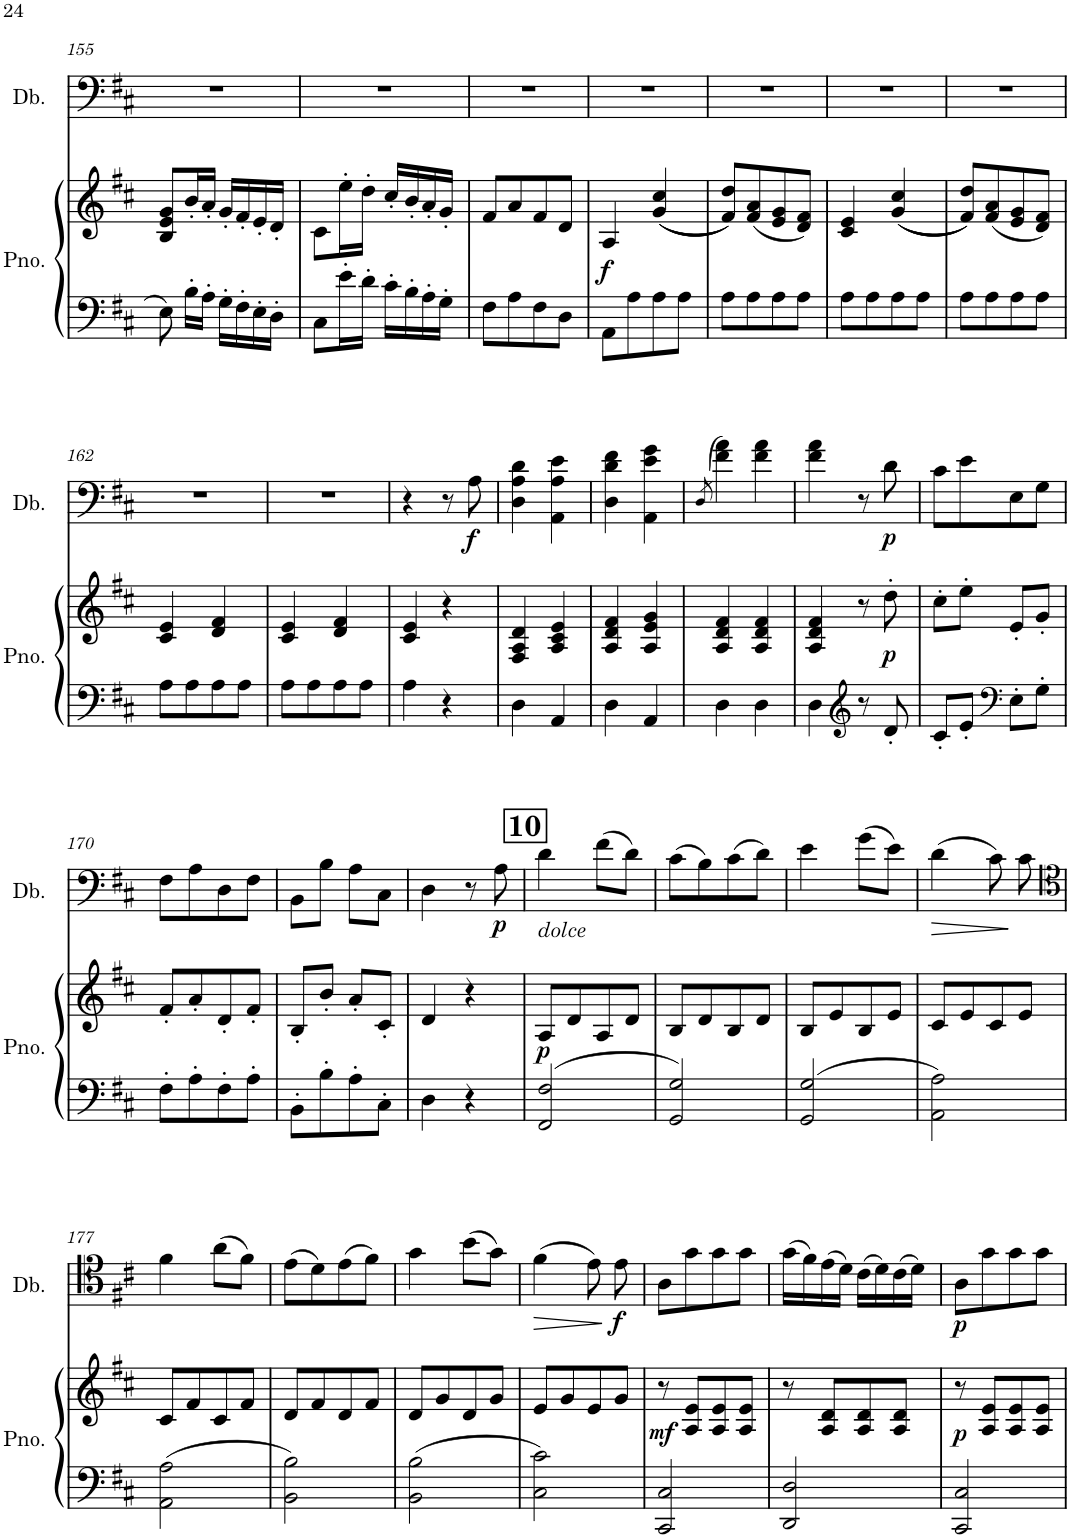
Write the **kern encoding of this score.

**kern	**kern	**dynam	**kern	**dynam
*part2	*part2	*part2	*part1	*part1
*staff3	*staff2	*staff2/3	*staff1	*staff1
*I"Piano	*	*	*I"Double Bass	*
*I'Pno.	*	*	*I'Db.	*
!!LO:PB:g=z
*clefF4	*clefG2	*	*clefF4	*
*	*	*	*Trd7c12	*
*k[f#c#]	*k[f#c#]	*	*k[f#c#]	*
*M2/4	*M2/4	*	*M2/4	*
=155	=155	=155	=155	=155
8E\	8B/ 8e/ 8g/L	.	2r	.
16B'\LL	16b'/L	.	.	.
16A'\JJ	16a'/JJ	.	.	.
16G'\LL	16g'/LL	.	.	.
16F#'\	16f#'/	.	.	.
16E'\	16e'/	.	.	.
16D'\JJ	16d'/JJ	.	.	.
=156	=156	=156	=156	=156
8C#\L	8c#\L	.	2r	.
16e'\L	16ee'\L	.	.	.
16d'\JJ	16dd'\JJ	.	.	.
16c#'\LL	16cc#'/LL	.	.	.
16B'\	16b'/	.	.	.
16A'\	16a'/	.	.	.
16G'\JJ	16g'/JJ	.	.	.
=157	=157	=157	=157	=157
8F#\L	8f#/L	.	2r	.
8A\	8a/	.	.	.
8F#\	8f#/	.	.	.
8D\J	8d/J	.	.	.
=158	=158	=158	=158	=158
!	!	!LO:DY:b	!	!
8AA\L	4A/	f	2r	.
8A\	.	.	.	.
8A\	((<4g/ 4cc#/	.	.	.
8A\J	.	.	.	.
=159	=159	=159	=159	=159
8A\L	8f#/ 8dd/L))	.	2r	.
8A\	(8f#/ 8a/	.	.	.
8A\	8e/ 8g/	.	.	.
8A\J	8d/ 8f#/J)	.	.	.
=160	=160	=160	=160	=160
8A\L	4c#/ 4e/	.	2r	.
8A\	.	.	.	.
8A\	(<(4g/ 4cc#/	.	.	.
8A\J	.	.	.	.
=161	=161	=161	=161	=161
8A\L	8f#/ 8dd/L))	.	2r	.
8A\	(8f#/ 8a/	.	.	.
8A\	8e/ 8g/	.	.	.
8A\J	8d/ 8f#/J)	.	.	.
!!LO:LB:g=z
=162	=162	=162	=162	=162
8A\L	4c#/ 4e/	.	2r	.
8A\	.	.	.	.
8A\	4d/ 4f#/	.	.	.
8A\J	.	.	.	.
=163	=163	=163	=163	=163
8A\L	4c#/ 4e/	.	2r	.
8A\	.	.	.	.
8A\	4d/ 4f#/	.	.	.
8A\J	.	.	.	.
=164	=164	=164	=164	=164
4A\	4c#/ 4e/	.	4r	.
4r	4r	.	8r	.
!	!	!	!	!LO:DY:b
.	.	.	8A\	f
=165	=165	=165	=165	=165
4D\	4F#/ 4A/ 4d/	.	4D\ 4A\ 4d\	.
4AA/	4A/ 4c#/ 4e/	.	4AA\ 4A\ 4e\	.
=166	=166	=166	=166	=166
4D\	4A/ 4d/ 4f#/	.	4D\ 4d\ 4f#\	.
4AA/	4A/ 4e/ 4g/	.	4AA\ 4e\ 4g\	.
=167	=167	=167	=167	=167
.	.	.	(>8qD/	.
4D\	4A/ 4d/ 4f#/	.	4f#\ 4a\)	.
4D\	4A/ 4d/ 4f#/	.	4f#\ 4a\	.
=168	=168	=168	=168	=168
4D\	4A/ 4d/ 4f#/	.	4f#\ 4a\	.
*clefG2	*	*	*	*
8r	8r	.	8r	.
!	!	!LO:DY:b	!	!LO:DY:b
8d'/	8dd'\	p	8d\	p
=169	=169	=169	=169	=169
8c#'/L	8cc#'\L	.	8c#\L	.
8e'/J	8ee'\J	.	8e\	.
*clefF4	*	*	*	*
8E'\L	8e'/L	.	8E\	.
8G'\J	8g'/J	.	8G\J	.
!!LO:LB:g=z
=170	=170	=170	=170	=170
8F#'\L	8f#'/L	.	8F#\L	.
8A'\	8a'/	.	8A\	.
8F#'\	8d'/	.	8D\	.
8A'\J	8f#'/J	.	8F#\J	.
=171	=171	=171	=171	=171
8BB'\L	8B'/L	.	8BB\L	.
8B'\	8b'/J	.	8B\J	.
8A'\	8a'/L	.	8A\L	.
8C#'\J	8c#'/J	.	8C#\J	.
=172	=172	=172	=172	=172
4D\	4d/	.	4D\	.
4r	4r	.	8r	.
!	!	!	!	!LO:DY:b
.	.	.	8A\	p
!!LO:REH:place=s1:a:B:cj:fs=14:t=10
=173	=173	=173	=173	=173
!	!	!	!LO:TX:b:i:t=dolce	!
!	!	!LO:DY:b	!	!
2FF#/ 2F#/	8A/L	p	4d\	.
.	8d/	.	.	.
.	8A/	.	(8f#\L	.
.	8d/J	.	8d\J)	.
=174	=174	=174	=174	=174
2GG/ 2G/	8B/L	.	(8c#\L	.
.	8d/	.	8B\)	.
.	8B/	.	(8c#\	.
.	8d/J	.	8d\J)	.
=175	=175	=175	=175	=175
2GG/ 2G/	8B/L	.	4e\	.
.	8e/	.	.	.
.	8B/	.	(8g\L	.
.	8e/J	.	8e\J)	.
=176	=176	=176	=176	=176
!	!	!	!	!LO:HP:b
2AA\ 2A\	8c#/L	.	(4d\	>
.	8e/	.	.	.
.	8c#/	.	8c#\)	.
.	8e/J	.	8c#\	]
!!LO:LB:g=z
=177	=177	=177	=177	=177
*	*	*	*clefC4	*
2AA\ 2A\	8c#/L	.	4f#\	.
.	8f#/	.	.	.
.	8c#/	.	(8a\L	.
.	8f#/J	.	8f#\J)	.
=178	=178	=178	=178	=178
2BB\ 2B\	8d/L	.	(8e\L	.
.	8f#/	.	8d\)	.
.	8d/	.	(8e\	.
.	8f#/J	.	8f#\J)	.
=179	=179	=179	=179	=179
2BB\ 2B\	8d/L	.	4g\	.
.	8g/	.	.	.
.	8d/	.	(8b\L	.
.	8g/J	.	8g\J)	.
=180	=180	=180	=180	=180
!	!	!	!	!LO:HP:b
2C#\ 2c#\	8e/L	.	(4f#\	>
.	8g/	.	.	.
.	8e/	.	8e\)	.
!	!	!	!	!LO:DY:n=1:b
.	8g/J	.	8e\	] f
=181	=181	=181	=181	=181
!	!	!LO:DY:b	!	!
2CC#/ 2C#/	8r	mf	8A\L	.
.	8A/ 8e/L	.	8g\	.
.	8A/ 8e/	.	8g\	.
.	8A/ 8e/J	.	8g\J	.
=182	=182	=182	=182	=182
2DD/ 2D/	8r	.	(16g\LL	.
.	.	.	16f#\)	.
.	8A/ 8d/L	.	(16e\	.
.	.	.	16d\JJ)	.
.	8A/ 8d/	.	(16c#\LL	.
.	.	.	16d\)	.
.	8A/ 8d/J	.	(16c#\	.
.	.	.	16d\JJ)	.
=183	=183	=183	=183	=183
!	!	!LO:DY:b	!	!LO:DY:b
2CC#/ 2C#/	8r	p	8A\L	p
.	8A/ 8e/L	.	8g\	.
.	8A/ 8e/	.	8g\	.
.	8A/ 8e/J	.	8g\J	.
=	=	=	=	=
*-	*-	*-	*-	*-
